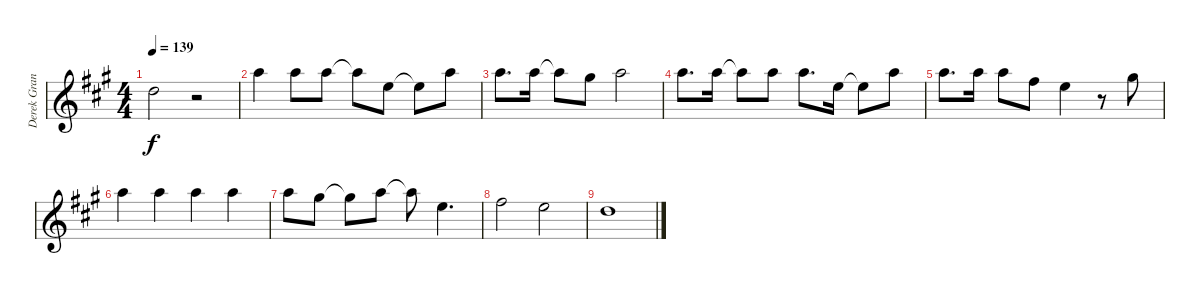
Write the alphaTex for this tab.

\track ("Derek Grant - Vocals" "Derek Gran") {instrument overdrivenguitar}
\staff {score}
\tuning (E4 B3 G3 D3 A2 E2) {hide}
\ts (4 4)
\tempo 139
\clef g2
\ks a
3.2.2{dy f} r.2 |
10.2.4 5.1.8 5.1.8 5.1{t}.8 0.1.8 0.1{t}.8 5.1.8 |
5.1.8{d} 5.1.16 5.1{t}.8 9.2.8 5.1.2 |
5.1.8{d} 5.1.16 5.1{t}.8 5.1.8 5.1.8{d} 0.1.16 0.1{t}.8 5.1.8 |
5.1.8{d} 5.1.16 5.1.8 2.1.8 0.1.4 r.8 4.1.8 |
5.1.4 5.1.4 5.1.4 5.1.4 |
5.1.8 4.1.8 4.1{t}.8 5.1.8 5.1{t}.8 5.2.4{d} |
2.1.2 0.1.2 |
3.2.1
